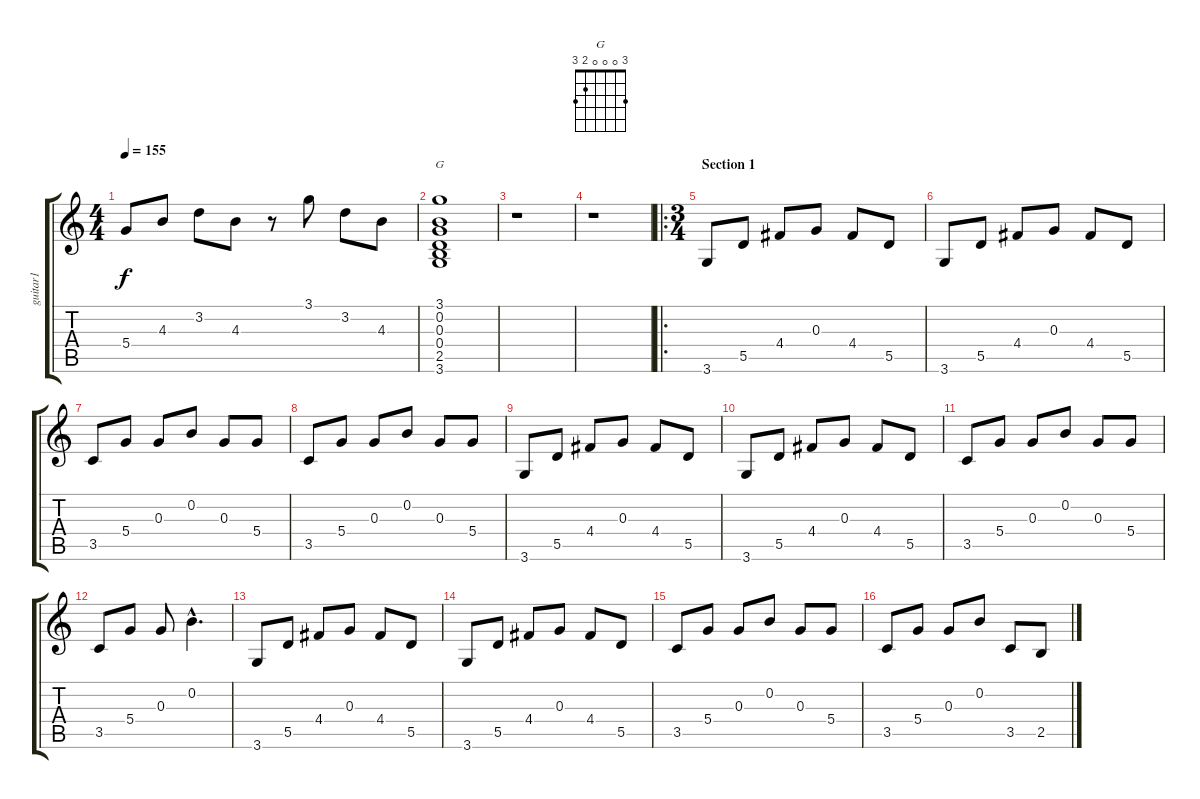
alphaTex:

\track ("guitar1" "guitar1") {instrument acousticguitarnylon}
\staff {score tabs}
\tuning (E4 B3 G3 D3 A2 E2) {hide}
\chord ("G" 3 0 0 0 2 3)
\ts (4 4)
\tempo 155
\clef g2
\ks c
5.4.8{dy f} 4.3.8 3.2.8 4.3.8 r.8 3.1.8 3.2.8 4.3.8 |
(3.1 0.2 0.3 0.4 2.5 3.6).1{ch "G"} |
r.1 |
r.1 |
\ro
\ts (3 4)
\section ("" "Section 1")
3.6.8 5.5.8 4.4.8 0.3.8 4.4.8 5.5.8 |
3.6.8 5.5.8 4.4.8 0.3.8 4.4.8 5.5.8 |
3.5.8 5.4.8 0.3.8 0.2.8 0.3.8 5.4.8 |
3.5.8 5.4.8 0.3.8 0.2.8 0.3.8 5.4.8 |
3.6.8 5.5.8 4.4.8 0.3.8 4.4.8 5.5.8 |
3.6.8 5.5.8 4.4.8 0.3.8 4.4.8 5.5.8 |
3.5.8 5.4.8 0.3.8 0.2.8 0.3.8 5.4.8 |
3.5.8 5.4.8 0.3.8 0.2{hac}.4{d} |
3.6.8 5.5.8 4.4.8 0.3.8 4.4.8 5.5.8 |
3.6.8 5.5.8 4.4.8 0.3.8 4.4.8 5.5.8 |
3.5.8 5.4.8 0.3.8 0.2.8 0.3.8 5.4.8 |
3.5.8 5.4.8 0.3.8 0.2.8 3.5.8 2.5.8
